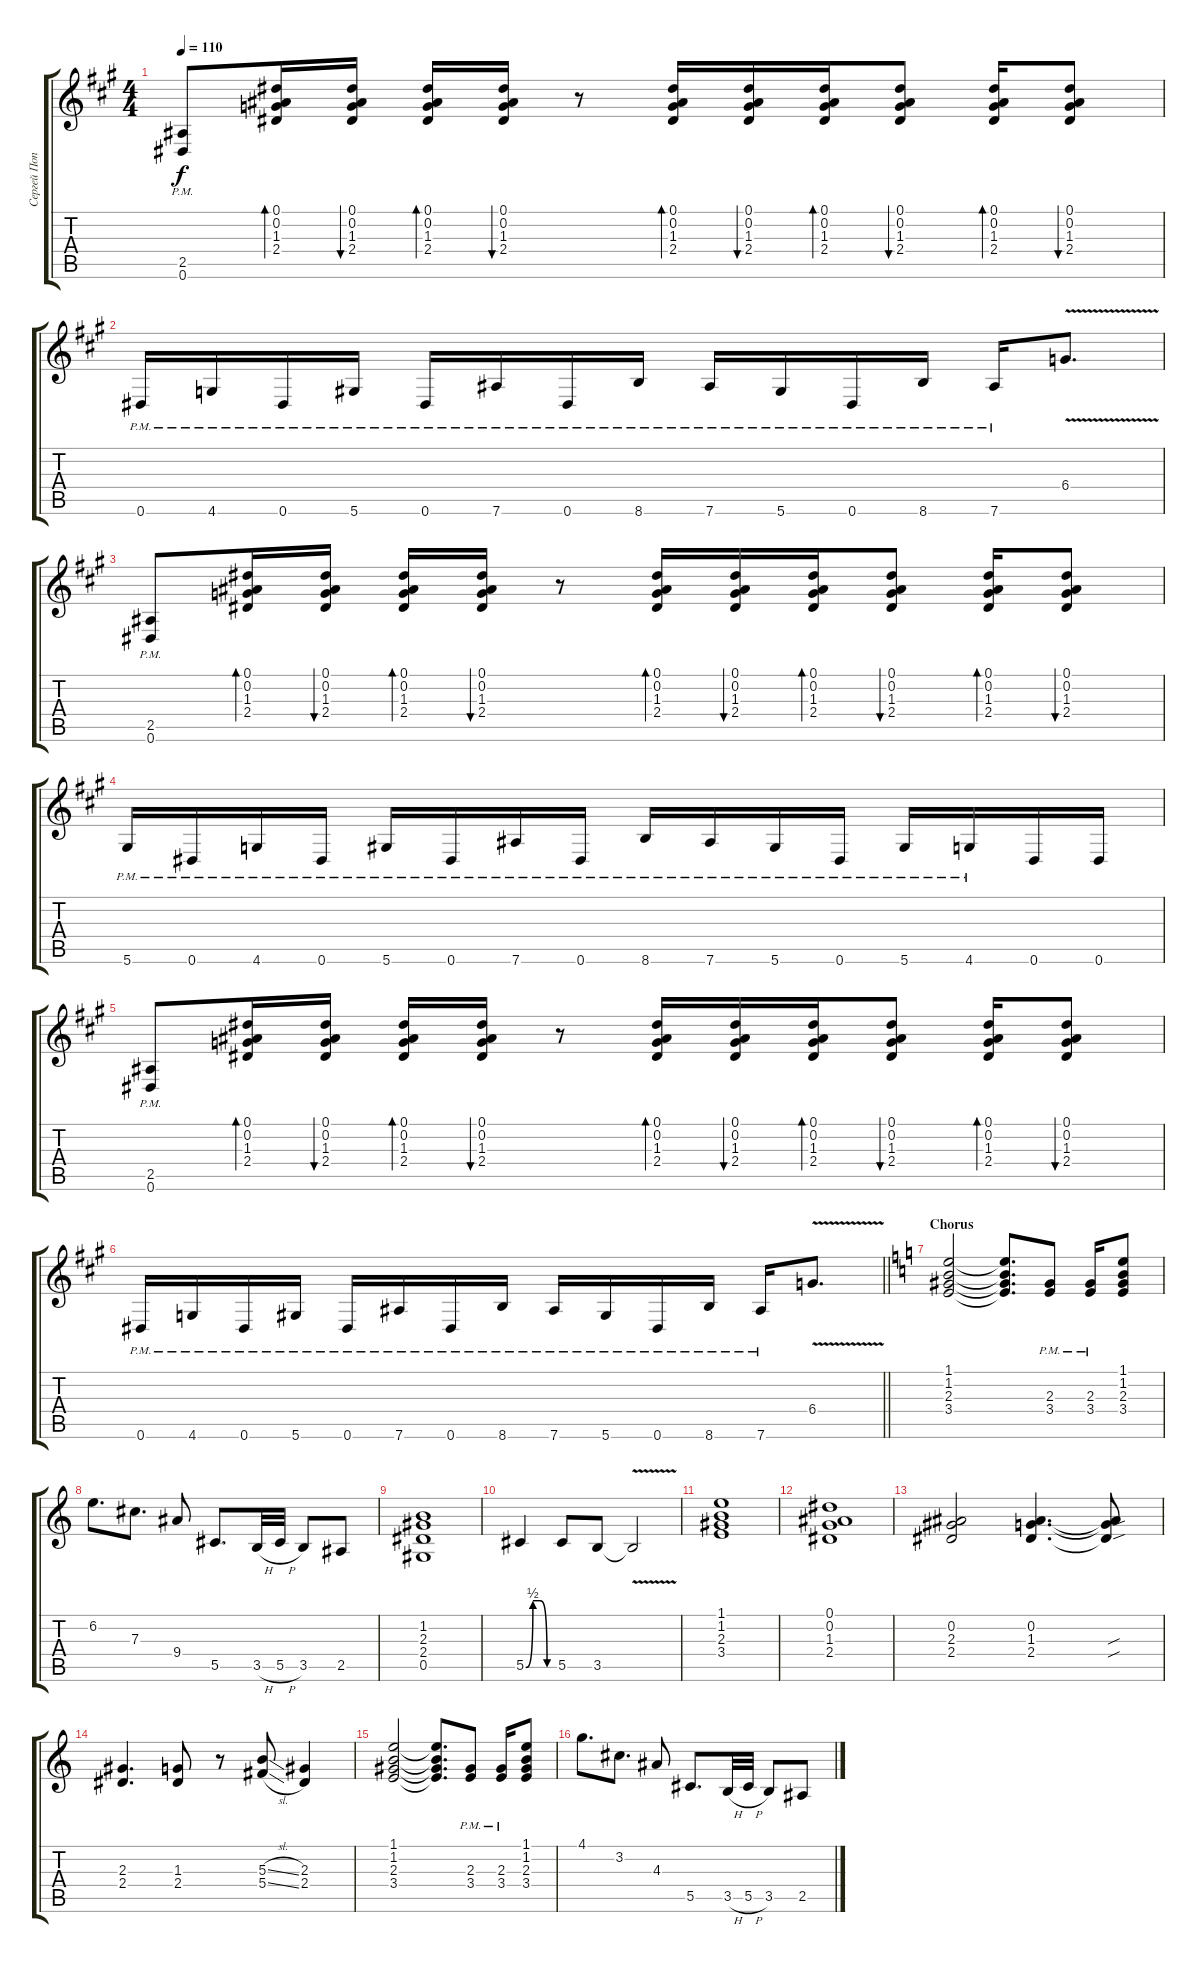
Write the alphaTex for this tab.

\track ("Сергей Попов" "Сергей Поп") {instrument distortionguitar}
\staff {score tabs}
\tuning (Eb4 Bb3 Gb3 Db3 Ab2 Eb2) {hide}
\ts (4 4)
\tempo 110
\clef g2
\ks a
(2.5{pm} 0.6{pm}).8{dy f} (0.1 0.2 1.3 2.4).16{bd 60} (0.1 0.2 1.3 2.4).16{bu 60} (0.1 0.2 1.3 2.4).16{bd 60} (0.1 0.2 1.3 2.4).16{bu 60} r.8 (0.1 0.2 1.3 2.4).16{bd 60} (0.1 0.2 1.3 2.4).16{bu 60} (0.1 0.2 1.3 2.4).16{bd 60} (0.1 0.2 1.3 2.4).8{bu 30} (0.1 0.2 1.3 2.4).16{bd 30} (0.1 0.2 1.3 2.4).8{bu 30} |
0.6{pm}.16 4.6{pm}.16 0.6{pm}.16 5.6{pm}.16 0.6{pm}.16 7.6{pm}.16 0.6{pm}.16 8.6{pm}.16 7.6{pm}.16 5.6{pm}.16 0.6{pm}.16 8.6{pm}.16 7.6{pm}.16 6.4{v}.8{d} |
(2.5{pm} 0.6{pm}).8 (0.1 0.2 1.3 2.4).16{bd 60} (0.1 0.2 1.3 2.4).16{bu 60} (0.1 0.2 1.3 2.4).16{bd 60} (0.1 0.2 1.3 2.4).16{bu 60} r.8 (0.1 0.2 1.3 2.4).16{bd 60} (0.1 0.2 1.3 2.4).16{bu 60} (0.1 0.2 1.3 2.4).16{bd 60} (0.1 0.2 1.3 2.4).8{bu 30} (0.1 0.2 1.3 2.4).16{bd 30} (0.1 0.2 1.3 2.4).8{bu 30} |
5.6{pm}.16 0.6{pm}.16 4.6{pm}.16 0.6{pm}.16 5.6{pm}.16 0.6{pm}.16 7.6{pm}.16 0.6{pm}.16 8.6{pm}.16 7.6{pm}.16 5.6{pm}.16 0.6{pm}.16 5.6{pm}.16 4.6{pm}.16 0.6.16 0.6.16 |
(2.5{pm} 0.6{pm}).8 (0.1 0.2 1.3 2.4).16{bd 60} (0.1 0.2 1.3 2.4).16{bu 60} (0.1 0.2 1.3 2.4).16{bd 60} (0.1 0.2 1.3 2.4).16{bu 60} r.8 (0.1 0.2 1.3 2.4).16{bd 60} (0.1 0.2 1.3 2.4).16{bu 60} (0.1 0.2 1.3 2.4).16{bd 60} (0.1 0.2 1.3 2.4).8{bu 30} (0.1 0.2 1.3 2.4).16{bd 30} (0.1 0.2 1.3 2.4).8{bu 30} |
\barLineRight lightlight
0.6{pm}.16 4.6{pm}.16 0.6{pm}.16 5.6{pm}.16 0.6{pm}.16 7.6{pm}.16 0.6{pm}.16 8.6{pm}.16 7.6{pm}.16 5.6{pm}.16 0.6{pm}.16 8.6{pm}.16 7.6{pm}.16 6.4{v}.8{d} |
\section ("" "Chorus")
\ks c
(1.1 1.2 2.3 3.4).2 (1.1{t} 1.2{t} 2.3{t} 3.4{t}).8{d} (2.3{pm} 3.4{pm}).8 (2.3{pm} 3.4{pm}).16 (1.1 1.2 2.3 3.4).8 |
6.2.8{d} 7.3.8{d} 9.4.8 5.5.8{d} 3.5{h}.32 5.5{h}.32 3.5.8 2.5.8 |
(1.2 2.3 2.4 0.5).1 |
5.5{be (custom 0 0 15 2 30 2 45 0 60 0)}.4 5.5.8 3.5.8 3.5{v t}.2 |
(1.1 1.2 2.3 3.4).1 |
(0.1 0.2 1.3 2.4).1 |
(0.2 2.3 2.4).2 (0.2 1.3 2.4).4{d} (0.2{t} 1.3{sou t} 2.4{sou t}).8 |
(2.3 2.4).4{d} (1.3 2.4).8 r.8 (5.3{sl} 5.4{sl}).8 (2.3 2.4).4 |
(1.1 1.2 2.3 3.4).2 (1.1{t} 1.2{t} 2.3{t} 3.4{t}).8{d} (2.3{pm} 3.4{pm}).8 (2.3{pm} 3.4{pm}).16 (1.1 1.2 2.3 3.4).8 |
4.1.8{d} 3.2.8{d} 4.3.8 5.5.8{d} 3.5{h}.32 5.5{h}.32 3.5.8 2.5.8
